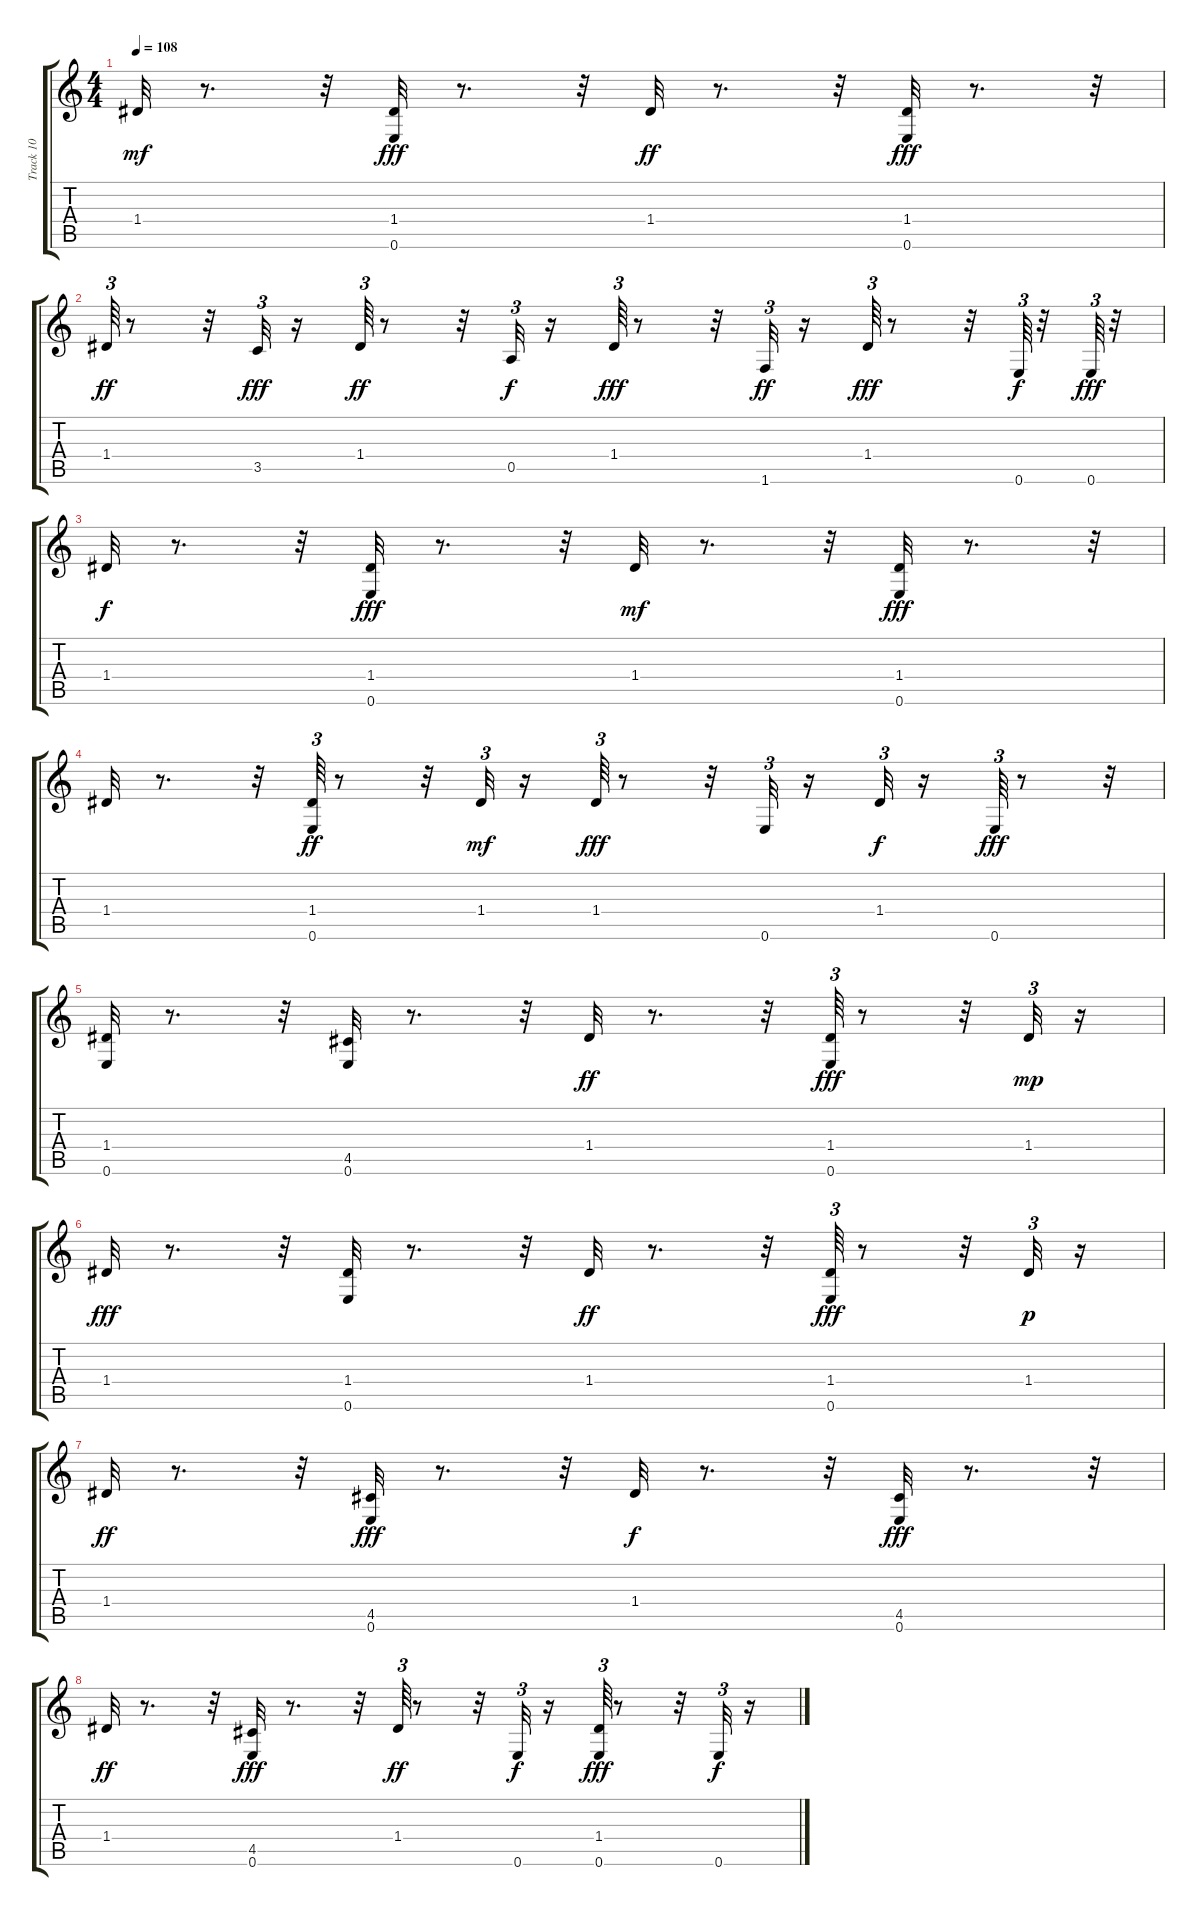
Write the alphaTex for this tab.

\track ("Track 10" "Track 10") {instrument acousticguitarsteel}
\staff {score tabs}
\tuning (E4 B3 G3 D3 A2 E2) {hide}
\ts (4 4)
\tempo 108
\clef g2
\ks c
1.4.32{dy mf} r.8{d} r.32 (1.4 0.6).32{dy fff} r.8{d} r.32 1.4.32{dy ff} r.8{d} r.32 (1.4 0.6).32{dy fff} r.8{d} r.32 |
1.4.64{tu (3 2) dy ff} r.8 r.32 3.5.32{tu (3 2) dy fff} r.16 1.4.64{tu (3 2) dy ff} r.8 r.32 0.5.32{tu (3 2) dy f} r.16 1.4.64{tu (3 2) dy fff} r.8 r.32 1.6.32{tu (3 2) dy ff} r.16 1.4.64{tu (3 2) dy fff} r.8 r.32 0.6.64{tu (3 2) dy f} r.32 0.6.64{tu (3 2) dy fff} r.32 |
1.4.32{dy f} r.8{d} r.32 (1.4 0.6).32{dy fff} r.8{d} r.32 1.4.32{dy mf} r.8{d} r.32 (1.4 0.6).32{dy fff} r.8{d} r.32 |
1.4.32 r.8{d} r.32 (1.4 0.6).64{tu (3 2) dy ff} r.8 r.32 1.4.32{tu (3 2) dy mf} r.16 1.4.64{tu (3 2) dy fff} r.8 r.32 0.6.32{tu (3 2)} r.16 1.4.32{tu (3 2) dy f} r.16 0.6.64{tu (3 2) dy fff} r.8 r.32 |
(1.4 0.6).32 r.8{d} r.32 (4.5 0.6).32 r.8{d} r.32 1.4.32{dy ff} r.8{d} r.32 (1.4 0.6).64{tu (3 2) dy fff} r.8 r.32 1.4.32{tu (3 2) dy mp} r.16 |
1.4.32{dy fff} r.8{d} r.32 (1.4 0.6).32 r.8{d} r.32 1.4.32{dy ff} r.8{d} r.32 (1.4 0.6).64{tu (3 2) dy fff} r.8 r.32 1.4.32{tu (3 2) dy p} r.16 |
1.4.32{dy ff} r.8{d} r.32 (4.5 0.6).32{dy fff} r.8{d} r.32 1.4.32{dy f} r.8{d} r.32 (4.5 0.6).32{dy fff} r.8{d} r.32 |
1.4.32{dy ff} r.8{d} r.32 (4.5 0.6).32{dy fff} r.8{d} r.32 1.4.64{tu (3 2) dy ff} r.8 r.32 0.6.32{tu (3 2) dy f} r.16 (1.4 0.6).64{tu (3 2) dy fff} r.8 r.32 0.6.32{tu (3 2) dy f} r.16
